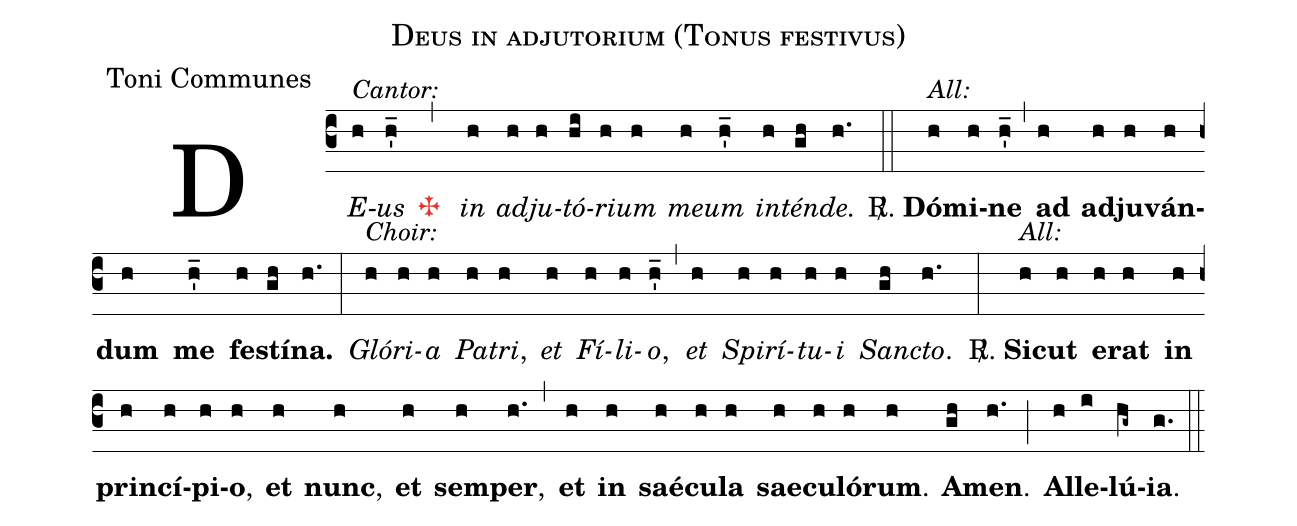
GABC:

name:Deus in adjutorium (Tonus festivus);
office-part:Toni Communes;
%%
(c3) <alt>Cantor:</alt>D<i>E</i>(h)<i>{us}</i>(h'_) <c><v>\grealtcross</v></c> (,)
<i>{in}</i>(h) <i>{ad}</i>(h)<i>{ju}</i>(h)<i>{tó}</i>(hi)<i>{ri}</i>(h)<i>{um}</i>(h)
<i>{me}</i>(h)<i>{um}</i>(h'_) <i>{in}</i>(h)<i>{tén}</i>(gh)<i>{de.}</i>(h.) (::)
<alt>All:</alt><sp>R/</sp>. <b>Dó</b>(h)<b>mi</b>(h)<b>{ne}</b>(h'_) (,)
<b>ad</b>(h)
<b>{ad}</b>(h)<b>{ju}</b>(h)<b>{ván}</b>(h)<b>{dum}</b>(h)
<b>{me}</b>(h'_) <b>{fe}</b>(h)<b>{stí}</b>(gh)<b>{na}.</b>(h.) (:)
<alt>Choir:</alt><i>{Gló}</i>(h)<i>{ri}</i>(h)<i>{a}</i>(h)
<i>{Pa}</i>(h)<i>{tri}</i>,(h) <i>{et}</i>(h)
<i>{Fí}</i>(h)<i>{li}</i>(h)<i>{o}</i>,(h'_) (,)
<i>{et}</i>(h) <i>{Spi}</i>(h)<i>{rí}</i>(h)<i>{tu}</i>(h)<i>{i}</i>(h)
<i>{San}</i>(gh)<i>{cto}</i>.(h.) (:)
<alt>All:</alt><sp>R/</sp>. <b>{Sic}</b>(h)<b>{ut}</b>(h) <b>{e}</b>(h)<b>{rat}</b>(h)
<b>{in}</b>(h) <b>{prin}</b>(h)<b>{cí}</b>(h)<b>{pi}</b>(h)<b>{o}</b>,(h)
<b>{et}</b>(h) <b>{nunc}</b>,(h)
<b>{et}</b>(h) <b>{sem}</b>(h)<b>{per}</b>,(h.) (,)
<b>{et}</b>(h) <b>{in}</b>(h) <b>{saé}</b>(h)<b>{cu}</b>(h)<b>{la}</b>(h)
<b>{sae}</b>(h)<b>{cu}</b>(h)<b>{ló}</b>(h)<b>{rum}</b>.(h) <b>{A}</b>(gh)<b>{men}</b>.(h.) (;)
<b>{Al}</b>(h)<b>{le}</b>(i)<b>{lú}</b>(hg~)<b>{ia}</b>.(g.) (::) (Z-)
